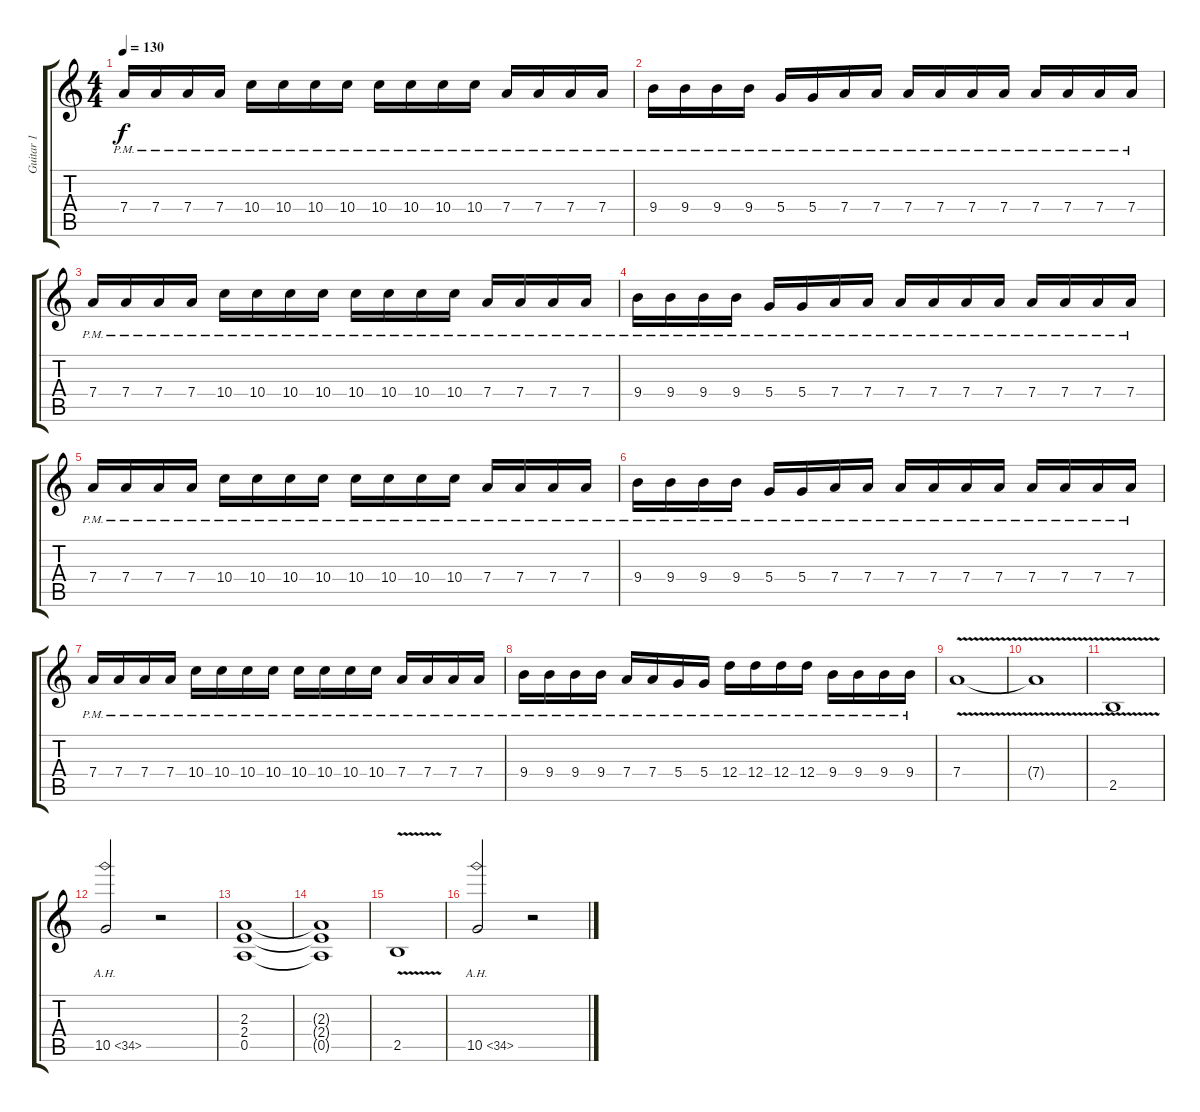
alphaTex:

\track ("Guitar 1" "Guitar 1") {instrument distortionguitar}
\staff {score tabs}
\tuning (E4 B3 G3 D3 A2 E2) {hide}
\ts (4 4)
\tempo 130
\clef g2
\ks c
7.4{pm}.16{dy f} 7.4{pm}.16 7.4{pm}.16 7.4{pm}.16 10.4{pm}.16 10.4{pm}.16 10.4{pm}.16 10.4{pm}.16 10.4{pm}.16 10.4{pm}.16 10.4{pm}.16 10.4{pm}.16 7.4{pm}.16 7.4{pm}.16 7.4{pm}.16 7.4{pm}.16 |
9.4{pm}.16 9.4{pm}.16 9.4{pm}.16 9.4{pm}.16 5.4{pm}.16 5.4{pm}.16 7.4{pm}.16 7.4{pm}.16 7.4{pm}.16 7.4{pm}.16 7.4{pm}.16 7.4{pm}.16 7.4{pm}.16 7.4{pm}.16 7.4{pm}.16 7.4{pm}.16 |
7.4{pm}.16 7.4{pm}.16 7.4{pm}.16 7.4{pm}.16 10.4{pm}.16 10.4{pm}.16 10.4{pm}.16 10.4{pm}.16 10.4{pm}.16 10.4{pm}.16 10.4{pm}.16 10.4{pm}.16 7.4{pm}.16 7.4{pm}.16 7.4{pm}.16 7.4{pm}.16 |
9.4{pm}.16 9.4{pm}.16 9.4{pm}.16 9.4{pm}.16 5.4{pm}.16 5.4{pm}.16 7.4{pm}.16 7.4{pm}.16 7.4{pm}.16 7.4{pm}.16 7.4{pm}.16 7.4{pm}.16 7.4{pm}.16 7.4{pm}.16 7.4{pm}.16 7.4{pm}.16 |
7.4{pm}.16 7.4{pm}.16 7.4{pm}.16 7.4{pm}.16 10.4{pm}.16 10.4{pm}.16 10.4{pm}.16 10.4{pm}.16 10.4{pm}.16 10.4{pm}.16 10.4{pm}.16 10.4{pm}.16 7.4{pm}.16 7.4{pm}.16 7.4{pm}.16 7.4{pm}.16 |
9.4{pm}.16 9.4{pm}.16 9.4{pm}.16 9.4{pm}.16 5.4{pm}.16 5.4{pm}.16 7.4{pm}.16 7.4{pm}.16 7.4{pm}.16 7.4{pm}.16 7.4{pm}.16 7.4{pm}.16 7.4{pm}.16 7.4{pm}.16 7.4{pm}.16 7.4{pm}.16 |
7.4{pm}.16 7.4{pm}.16 7.4{pm}.16 7.4{pm}.16 10.4{pm}.16 10.4{pm}.16 10.4{pm}.16 10.4{pm}.16 10.4{pm}.16 10.4{pm}.16 10.4{pm}.16 10.4{pm}.16 7.4{pm}.16 7.4{pm}.16 7.4{pm}.16 7.4{pm}.16 |
9.4{pm}.16 9.4{pm}.16 9.4{pm}.16 9.4{pm}.16 7.4{pm}.16 7.4{pm}.16 5.4{pm}.16 5.4{pm}.16 12.4{pm}.16 12.4{pm}.16 12.4{pm}.16 12.4{pm}.16 9.4{pm}.16 9.4{pm}.16 9.4{pm}.16 9.4{pm}.16 |
7.4{v}.1 |
7.4{t}.1 |
2.5{v}.1 |
10.5{ah 24}.2 r.2 |
(2.3 2.4 0.5).1 |
(2.3{t} 2.4{t} 0.5{t}).1 |
2.5{v}.1 |
10.5{ah 24}.2 r.2
